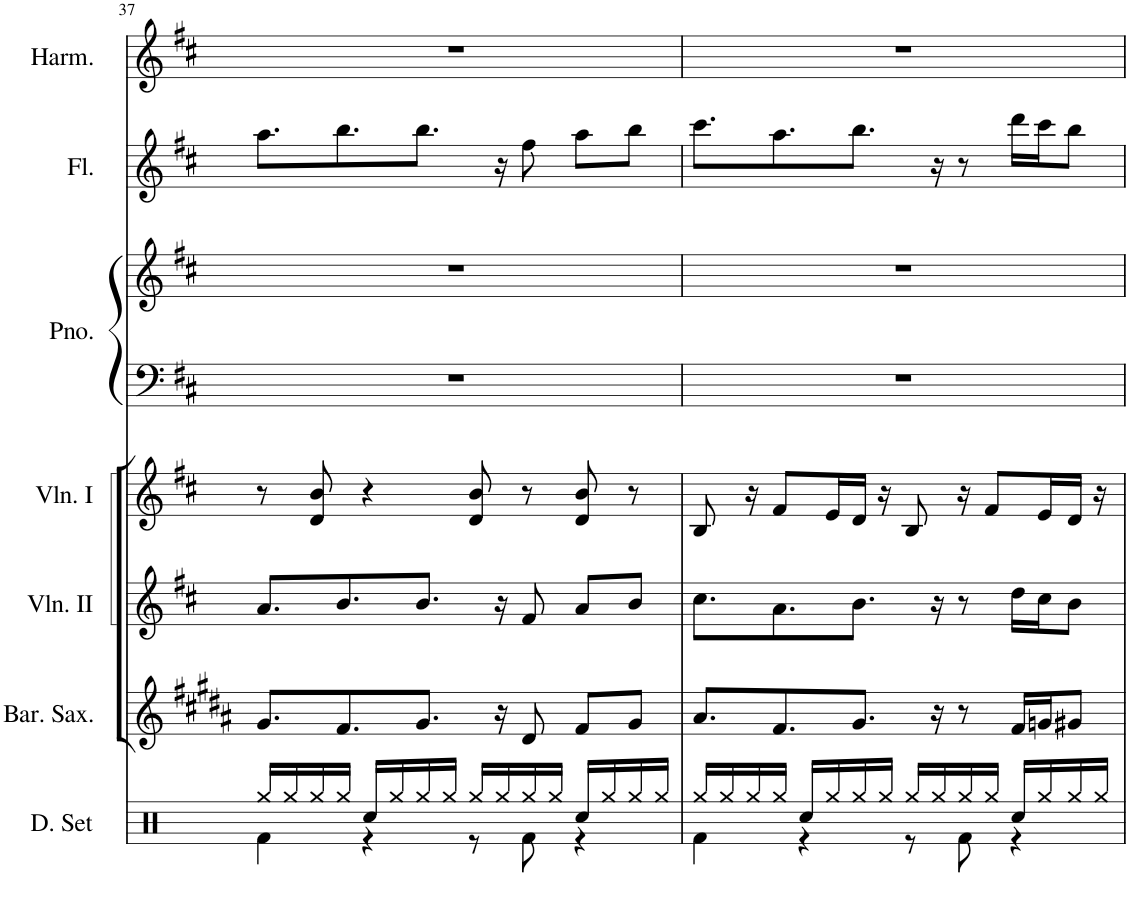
**kern	**kern	**kern	**kern	**kern	**kern	**kern	**kern
*part7	*part6	*part5	*part4	*part3	*part3	*part2	*part1
*staff8	*staff7	*staff6	*staff5	*staff4	*staff3	*staff2	*staff1
*I"Drumset	*I"Baritone Saxophone	*I"Violin II	*I"Violin I	*I"Piano	*	*I"Flute	*I"Harmonica
*I'D. Set	*I'Bar. Sax.	*I'Vln. II	*I'Vln. I	*I'Pno.	*	*I'Fl.	*I'Harm.
!!LO:PB:g=z
*clefX	*clefG2	*clefG2	*clefG2	*clefF4	*clefG2	*clefG2	*clefG2
*	*Trd12c21	*	*	*	*	*	*
*k[]	*k[f#c#g#d#a#]	*k[f#c#]	*k[f#c#]	*k[f#c#]	*k[f#c#]	*k[f#c#]	*k[f#c#]
*M4/4	*M4/4	*M4/4	*M4/4	*M4/4	*M4/4	*M4/4	*M4/4
=37	=37	=37	=37	=37	=37	=37	=37
*^	*	*	*	*	*	*	*
16Rgg/LL	4Rf\	8.g#/L	8.a/L	8r	1r	1r	8.aa\L	1r
16Rgg/	.	.	.	.	.	.	.	.
16Rgg/	.	.	.	8d/ 8b/	.	.	.	.
16Rgg/JJ	.	8.f#/	8.b/	.	.	.	8.bb\	.
16Rcc/LL	4r	.	.	4r	.	.	.	.
16Rgg/	.	.	.	.	.	.	.	.
16Rgg/	.	8.g#/J	8.b/J	.	.	.	8.bb\J	.
16Rgg/JJ	.	.	.	.	.	.	.	.
16Rgg/LL	8r	.	.	8d/ 8b/	.	.	.	.
16Rgg/	.	16r	16r	.	.	.	16r	.
16Rgg/	8Rf\	8d#/	8f#/	8r	.	.	8ff#\	.
16Rgg/JJ	.	.	.	.	.	.	.	.
16Rcc/LL	4r	8f#/L	8a/L	8d/ 8b/	.	.	8aa\L	.
16Rgg/	.	.	.	.	.	.	.	.
16Rgg/	.	8g#/J	8b/J	8r	.	.	8bb\J	.
16Rgg/JJ	.	.	.	.	.	.	.	.
=38	=38	=38	=38	=38	=38	=38	=38	=38
16Rgg/LL	4Rf\	8.a#/L	8.cc#\L	8B/	1r	1r	8.ccc#\L	1r
16Rgg/	.	.	.	.	.	.	.	.
16Rgg/	.	.	.	16r	.	.	.	.
16Rgg/JJ	.	8.f#/	8.a\	8f#/L	.	.	8.aa\	.
16Rcc/LL	4r	.	.	.	.	.	.	.
16Rgg/	.	.	.	16e/L	.	.	.	.
16Rgg/	.	8.g#/J	8.b\J	16d/JJ	.	.	8.bb\J	.
16Rgg/JJ	.	.	.	16r	.	.	.	.
16Rgg/LL	8r	.	.	8B/	.	.	.	.
16Rgg/	.	16r	16r	.	.	.	16r	.
16Rgg/	8Rf\	8r	8r	16r	.	.	8r	.
16Rgg/JJ	.	.	.	8f#/L	.	.	.	.
16Rcc/LL	4r	16f#/LL	16dd\LL	.	.	.	16ddd\LL	.
16Rgg/	.	16gn/J	16cc#\J	16e/L	.	.	16ccc#\J	.
16Rgg/	.	8g#X/J	8b\J	16d/JJ	.	.	8bb\J	.
16Rgg/JJ	.	.	.	16r	.	.	.	.
*v	*v	*	*	*	*	*	*	*
=	=	=	=	=	=	=	=
*-	*-	*-	*-	*-	*-	*-	*-
